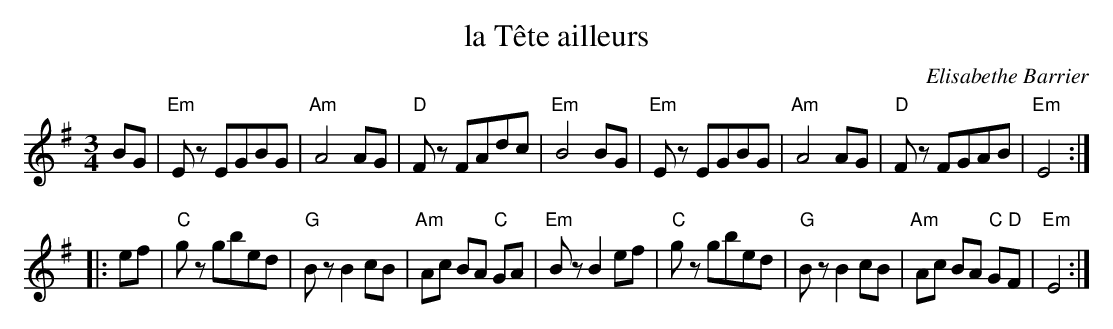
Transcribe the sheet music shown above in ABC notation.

X:1
T: la T\^ete ailleurs
C: Elisabethe Barrier
M: 3/4
L: 1/8
K: Em
BG |\
"Em"Ez EGBG | "Am"A4 AG | "D"Fz FAdc | "Em"B4 BG |\
"Em"Ez EGBG | "Am"A4 AG | "D"Fz FGAB | "Em"E4 :|
|: ef |\
"C"gz gbed | "G"Bz B2 cB | "Am"Ac BA "C"GA | "Em"Bz B2 ef |\
"C"gz gbed | "G"Bz B2 cB | "Am"Ac BA "C"G"D"F | "Em"E4 :|
